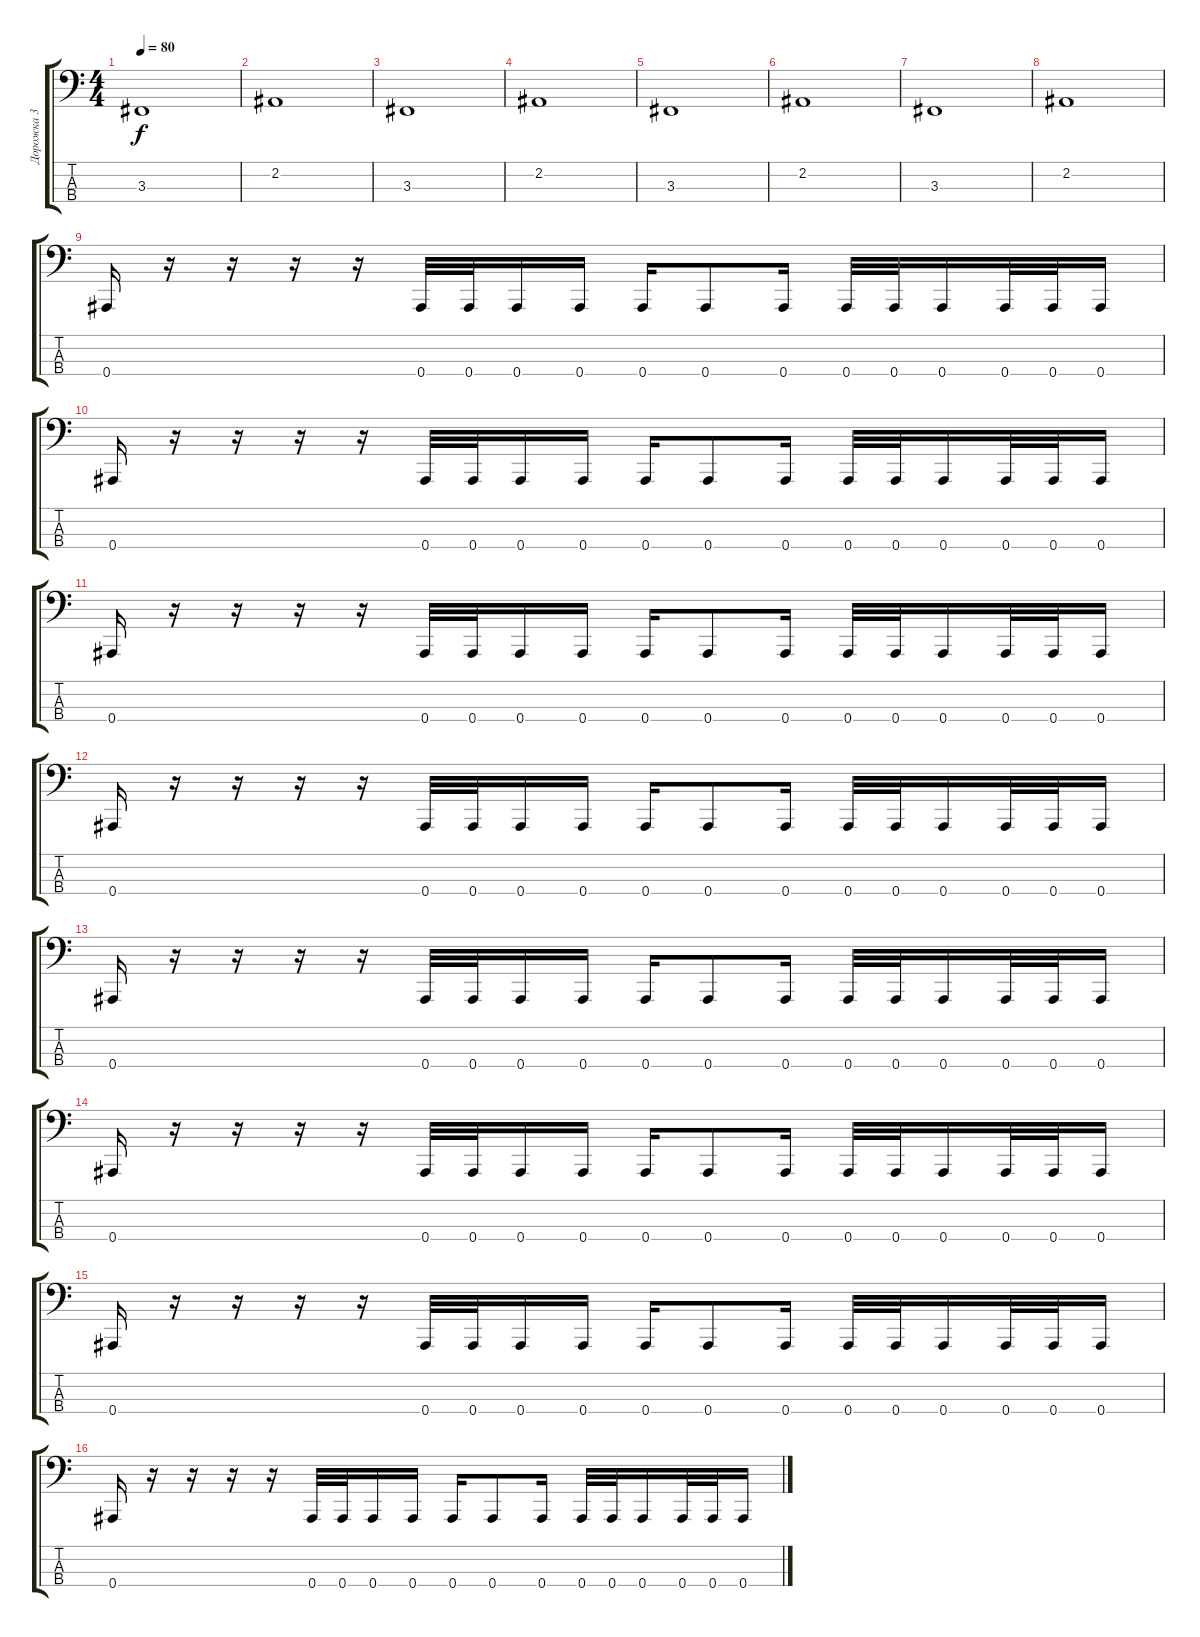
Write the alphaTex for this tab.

\track ("Дорожка 3" "Дорожка 3") {instrument electricbassfinger}
\staff {score tabs}
\tuning (Db2 Ab1 Eb1 Bb0) {hide}
\ts (4 4)
\tempo 80
\clef f4
\ks c
3.3.1{dy f instrument electricbassfinger} |
2.2.1 |
3.3.1 |
2.2.1 |
3.3.1 |
2.2.1 |
3.3.1 |
2.2.1 |
0.4.16 r.16 r.16 r.16 r.16 0.4.32 0.4.32 0.4.16 0.4.16 0.4.16 0.4.8 0.4.16 0.4.32 0.4.32 0.4.16 0.4.32 0.4.32 0.4.16 |
0.4.16 r.16 r.16 r.16 r.16 0.4.32 0.4.32 0.4.16 0.4.16 0.4.16 0.4.8 0.4.16 0.4.32 0.4.32 0.4.16 0.4.32 0.4.32 0.4.16 |
0.4.16 r.16 r.16 r.16 r.16 0.4.32 0.4.32 0.4.16 0.4.16 0.4.16 0.4.8 0.4.16 0.4.32 0.4.32 0.4.16 0.4.32 0.4.32 0.4.16 |
0.4.16 r.16 r.16 r.16 r.16 0.4.32 0.4.32 0.4.16 0.4.16 0.4.16 0.4.8 0.4.16 0.4.32 0.4.32 0.4.16 0.4.32 0.4.32 0.4.16 |
0.4.16 r.16 r.16 r.16 r.16 0.4.32 0.4.32 0.4.16 0.4.16 0.4.16 0.4.8 0.4.16 0.4.32 0.4.32 0.4.16 0.4.32 0.4.32 0.4.16 |
0.4.16 r.16 r.16 r.16 r.16 0.4.32 0.4.32 0.4.16 0.4.16 0.4.16 0.4.8 0.4.16 0.4.32 0.4.32 0.4.16 0.4.32 0.4.32 0.4.16 |
0.4.16 r.16 r.16 r.16 r.16 0.4.32 0.4.32 0.4.16 0.4.16 0.4.16 0.4.8 0.4.16 0.4.32 0.4.32 0.4.16 0.4.32 0.4.32 0.4.16 |
0.4.16 r.16 r.16 r.16 r.16 0.4.32 0.4.32 0.4.16 0.4.16 0.4.16 0.4.8 0.4.16 0.4.32 0.4.32 0.4.16 0.4.32 0.4.32 0.4.16
